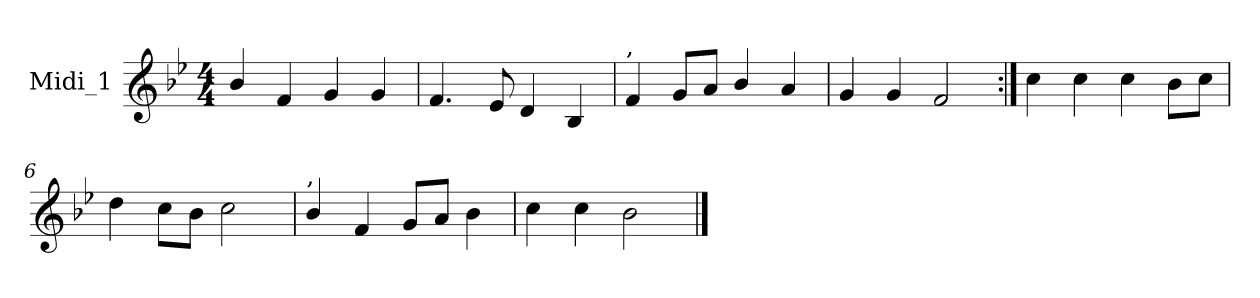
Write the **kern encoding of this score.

**kern
*part1
*staff1
*I"Midi_1
*clefG2
*k[b-e-]
*B-:
*M4/4
=1
4b-/
4f
4g
4g
=2
4.f
8e-
4d
4B-
=3
!LO:TX:a:t=,
4f
8gL
8aJ
4b-/
4a
=4
4g
4g
2f
!!LO:LB:g=z
=5:|!
4cc
4cc
4cc
8b-L
8ccJ
=6
4dd
8ccL
8b-J
2cc
=7
!LO:TX:a:t=,
4b-/
4f/
8g/L
8a/J
4b-
=8
4cc
4cc
2b-
==
*-
